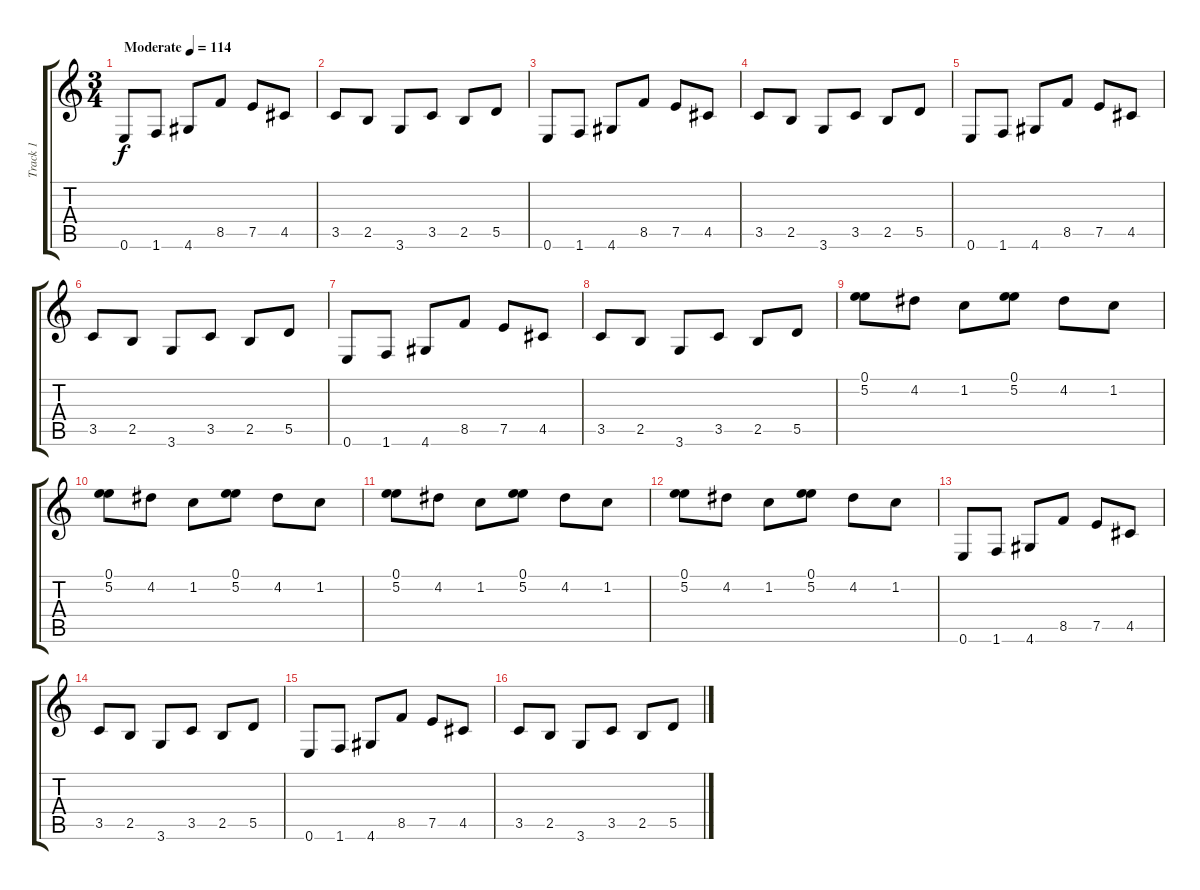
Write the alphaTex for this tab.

\track ("Track 1" "Track 1") {instrument distortionguitar}
\staff {score tabs}
\tuning (E4 B3 G3 D3 A2 E2) {hide}
\ts (3 4)
\tempo (114 "Moderate")
\tempo 85
\tempo (114 "Moderate")
\clef g2
\ks c
0.6.8{dy f instrument distortionguitar} 1.6.8 4.6.8 8.5.8 7.5.8 4.5.8 |
3.5.8 2.5.8 3.6.8 3.5.8 2.5.8 5.5.8 |
0.6.8 1.6.8 4.6.8 8.5.8 7.5.8 4.5.8 |
3.5.8 2.5.8 3.6.8 3.5.8 2.5.8 5.5.8 |
0.6.8 1.6.8 4.6.8 8.5.8 7.5.8 4.5.8 |
3.5.8 2.5.8 3.6.8 3.5.8 2.5.8 5.5.8 |
0.6.8 1.6.8 4.6.8 8.5.8 7.5.8 4.5.8 |
3.5.8 2.5.8 3.6.8 3.5.8 2.5.8 5.5.8 |
(0.1 5.2).8 4.2.8 1.2.8 (0.1 5.2).8 4.2.8 1.2.8 |
(0.1 5.2).8 4.2.8 1.2.8 (0.1 5.2).8 4.2.8 1.2.8 |
(0.1 5.2).8 4.2.8 1.2.8 (0.1 5.2).8 4.2.8 1.2.8 |
(0.1 5.2).8 4.2.8 1.2.8 (0.1 5.2).8 4.2.8 1.2.8 |
0.6.8 1.6.8 4.6.8 8.5.8 7.5.8 4.5.8 |
3.5.8 2.5.8 3.6.8 3.5.8 2.5.8 5.5.8 |
0.6.8 1.6.8 4.6.8 8.5.8 7.5.8 4.5.8 |
3.5.8 2.5.8 3.6.8 3.5.8 2.5.8 5.5.8
